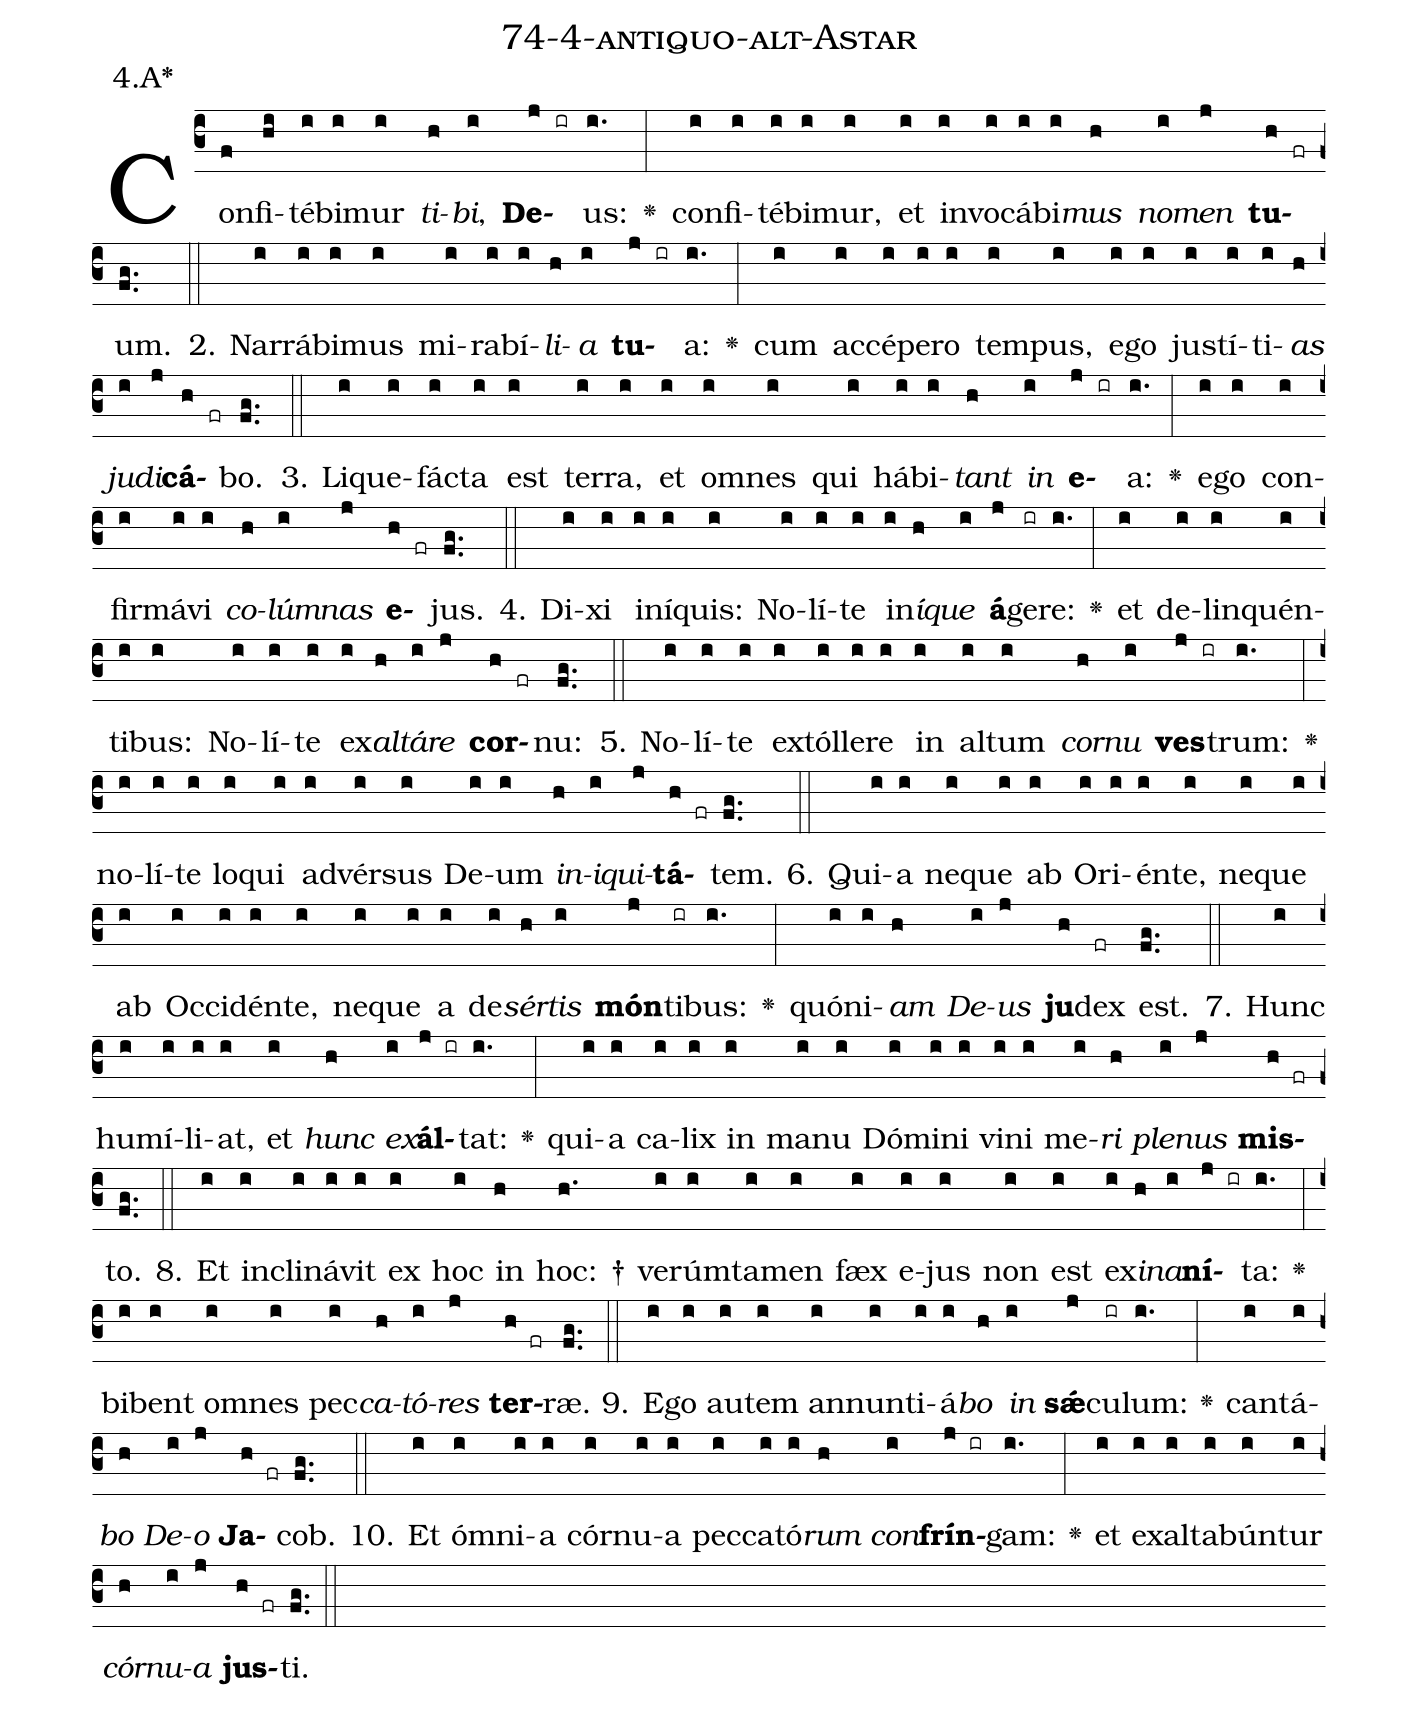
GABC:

name: 74-4-antiquo-alt-Astar;
annotation: 4.A*;
%%
(c3)Con(f)fi(hi)té(i)bi(i)mur(i) <i>ti</i>(h)<i>bi</i>,(i) <b>De</b>(j ir)us:(i.) <v>\greheightstar</v>(:) con(i)fi(i)té(i)bi(i)mur,(i) et(i) in(i)vo(i)cá(i)bi(i)<i>mus</i>(h) <i>no</i>(i)<i>men</i>(j) <b>tu</b>(h fr)um.(fg..) (::)
2. Nar(i)rá(i)bi(i)mus(i) mi(i)ra(i)bí(i)<i>li</i>(h)<i>a</i>(i) <b>tu</b>(j ir)a:(i.) <v>\greheightstar</v>(:) cum(i) ac(i)cé(i)pe(i)ro(i) tem(i)pus,(i) e(i)go(i) jus(i)tí(i)ti(i)<i>as</i>(h) <i>ju</i>(i)<i>di</i>(j)<b>cá</b>(h fr)bo.(fg..) (::)
3. Li(i)que(i)fác(i)ta(i) est(i) ter(i)ra,(i) et(i) om(i)nes(i) qui(i) há(i)bi(i)<i>tant</i>(h) <i>in</i>(i) <b>e</b>(j ir)a:(i.) <v>\greheightstar</v>(:) e(i)go(i) con(i)fir(i)má(i)vi(i) <i>co</i>(h)<i>lúm</i>(i)<i>nas</i>(j) <b>e</b>(h fr)jus.(fg..) (::)
4. Di(i)xi(i) in(i)í(i)quis:(i) No(i)lí(i)te(i) in(i)<i>í</i>(h)<i>que</i>(i) <b>á</b>(j)ge(ir)re:(i.) <v>\greheightstar</v>(:) et(i) de(i)lin(i)quén(i)ti(i)bus:(i) No(i)lí(i)te(i) ex(i)<i>al</i>(h)<i>tá</i>(i)<i>re</i>(j) <b>cor</b>(h fr)nu:(fg..) (::)
5. No(i)lí(i)te(i) ex(i)tól(i)le(i)re(i) in(i) al(i)tum(i) <i>cor</i>(h)<i>nu</i>(i) <b>ves</b>(j ir)trum:(i.) <v>\greheightstar</v>(:) no(i)lí(i)te(i) lo(i)qui(i) ad(i)vér(i)sus(i) De(i)um(i) <i>in</i>(h)<i>i</i>(i)<i>qui</i>(j)<b>tá</b>(h fr)tem.(fg..) (::)
6. Qui(i)a(i) ne(i)que(i) ab(i) O(i)ri(i)én(i)te,(i) ne(i)que(i) ab(i) Oc(i)ci(i)dén(i)te,(i) ne(i)que(i) a(i) de(i)<i>sér</i>(h)<i>tis</i>(i) <b>món</b>(j)ti(ir)bus:(i.) <v>\greheightstar</v>(:) quón(i)i(i)<i>am</i>(h) <i>De</i>(i)<i>us</i>(j) <b>ju</b>(h)dex(fr) est.(fg..) (::)
7. Hunc(i) hu(i)mí(i)li(i)at,(i) et(i) <i>hunc</i>(h) <i>ex</i>(i)<b>ál</b>(j ir)tat:(i.) <v>\greheightstar</v>(:) qui(i)a(i) ca(i)lix(i) in(i) ma(i)nu(i) Dó(i)mi(i)ni(i) vi(i)ni(i) me(i)<i>ri</i>(h) <i>ple</i>(i)<i>nus</i>(j) <b>mis</b>(h fr)to.(fg..) (::)
8. Et(i) in(i)cli(i)ná(i)vit(i) ex(i) hoc(i) in(h) hoc: †(h.) ve(i)rúm(i)ta(i)men(i) fæx(i) e(i)jus(i) non(i) est(i) ex(i)<i>i</i>(h)<i>na</i>(i)<b>ní</b>(j ir)ta:(i.) <v>\greheightstar</v>(:) bi(i)bent(i) om(i)nes(i) pec(i)<i>ca</i>(h)<i>tó</i>(i)<i>res</i>(j) <b>ter</b>(h fr)ræ.(fg..) (::)
9. E(i)go(i) au(i)tem(i) an(i)nun(i)ti(i)á(i)<i>bo</i>(h) <i>in</i>(i) <b>sǽ</b>(j)cu(ir)lum:(i.) <v>\greheightstar</v>(:) can(i)tá(i)<i>bo</i>(h) <i>De</i>(i)<i>o</i>(j) <b>Ja</b>(h fr)cob.(fg..) (::)
10. Et(i) óm(i)ni(i)a(i) cór(i)nu(i)a(i) pec(i)ca(i)tó(i)<i>rum</i>(h) <i>con</i>(i)<b>frín</b>(j ir)gam:(i.) <v>\greheightstar</v>(:) et(i) ex(i)al(i)ta(i)bún(i)tur(i) <i>cór</i>(h)<i>nu</i>(i)<i>a</i>(j) <b>jus</b>(h fr)ti.(fg..) (::)
